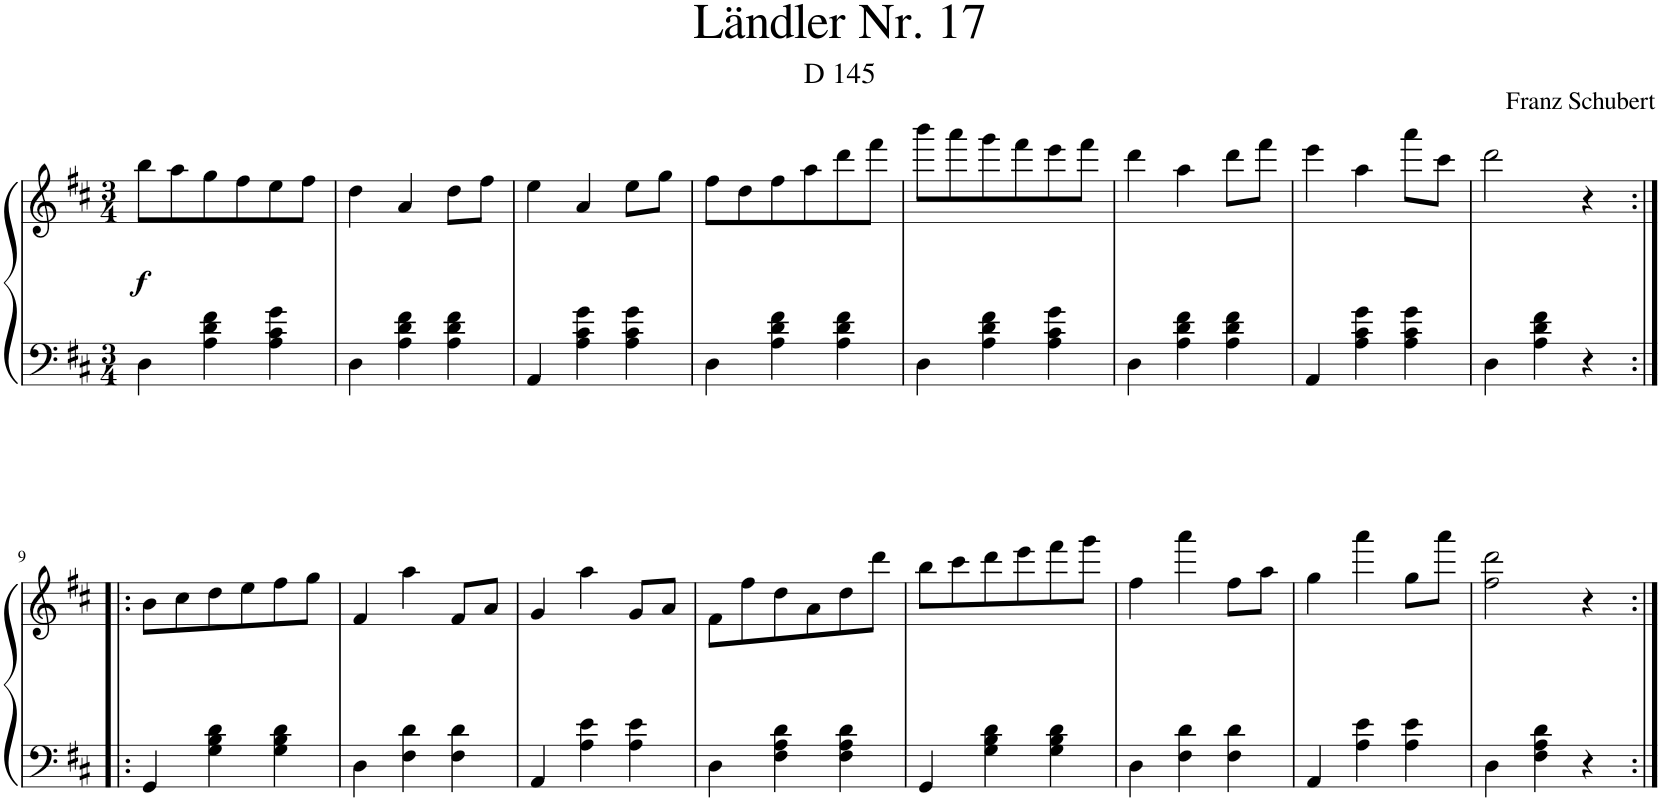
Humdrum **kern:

**kern	**kern	**dynam
*part1	*part1	*part1
*staff2	*staff1	*staff1/2
*I"Piano	*	*
*I'Pno.	*	*
*clefF4	*clefG2	*
*k[f#c#]	*k[f#c#]	*
*M3/4	*M3/4	*
=1	=1	=1
!	!	!LO:DY:a=2
4D\	8bb\L	f
.	8aa\	.
4A\ 4d\ 4f#\	8gg\	.
.	8ff#\	.
4A\ 4c#\ 4g\	8ee\	.
.	8ff#\J	.
=2	=2	=2
4D\	4dd\	.
4A\ 4d\ 4f#\	4a/	.
4A\ 4d\ 4f#\	8dd\L	.
.	8ff#\J	.
=3	=3	=3
4AA/	4ee\	.
4A\ 4c#\ 4g\	4a/	.
4A\ 4c#\ 4g\	8ee\L	.
.	8gg\J	.
=4	=4	=4
4D\	8ff#\L	.
.	8dd\	.
4A\ 4d\ 4f#\	8ff#\	.
.	8aa\	.
4A\ 4d\ 4f#\	8ddd\	.
.	8fff#\J	.
=5	=5	=5
4D\	8bbb\L	.
.	8aaa\	.
4A\ 4d\ 4f#\	8ggg\	.
.	8fff#\	.
4A\ 4c#\ 4g\	8eee\	.
.	8fff#\J	.
=6	=6	=6
4D\	4ddd\	.
4A\ 4d\ 4f#\	4aa\	.
4A\ 4d\ 4f#\	8ddd\L	.
.	8fff#\J	.
=7	=7	=7
4AA/	4eee\	.
4A\ 4c#\ 4g\	4aa\	.
4A\ 4c#\ 4g\	8aaa\L	.
.	8ccc#\J	.
=8	=8	=8
4D\	2ddd\	.
4A\ 4d\ 4f#\	.	.
4r	4r	.
!!LO:LB:g=z
=9:|!|:	=9:|!|:	=9:|!|:
4GG/	8b\L	.
.	8cc#\	.
4G\ 4B\ 4d\	8dd\	.
.	8ee\	.
4G\ 4B\ 4d\	8ff#\	.
.	8gg\J	.
=10	=10	=10
4D\	4f#/	.
4F#\ 4d\	4aa\	.
4F#\ 4d\	8f#/L	.
.	8a/J	.
=11	=11	=11
4AA/	4g/	.
4A\ 4e\	4aa\	.
4A\ 4e\	8g/L	.
.	8a/J	.
=12	=12	=12
4D\	8f#\L	.
.	8ff#\	.
4F#\ 4A\ 4d\	8dd\	.
.	8a\	.
4F#\ 4A\ 4d\	8dd\	.
.	8ddd\J	.
=13	=13	=13
4GG/	8bb\L	.
.	8ccc#\	.
4G\ 4B\ 4d\	8ddd\	.
.	8eee\	.
4G\ 4B\ 4d\	8fff#\	.
.	8ggg\J	.
=14	=14	=14
4D\	4ff#\	.
4F#\ 4d\	4aaa\	.
4F#\ 4d\	8ff#\L	.
.	8aa\J	.
=15	=15	=15
4AA/	4gg\	.
4A\ 4e\	4aaa\	.
4A\ 4e\	8gg\L	.
.	8aaa\J	.
=16	=16	=16
4D\	2ff#\ 2ddd\	.
4F#\ 4A\ 4d\	.	.
4r	4r	.
=:|!	=:|!	=:|!
*-	*-	*-
